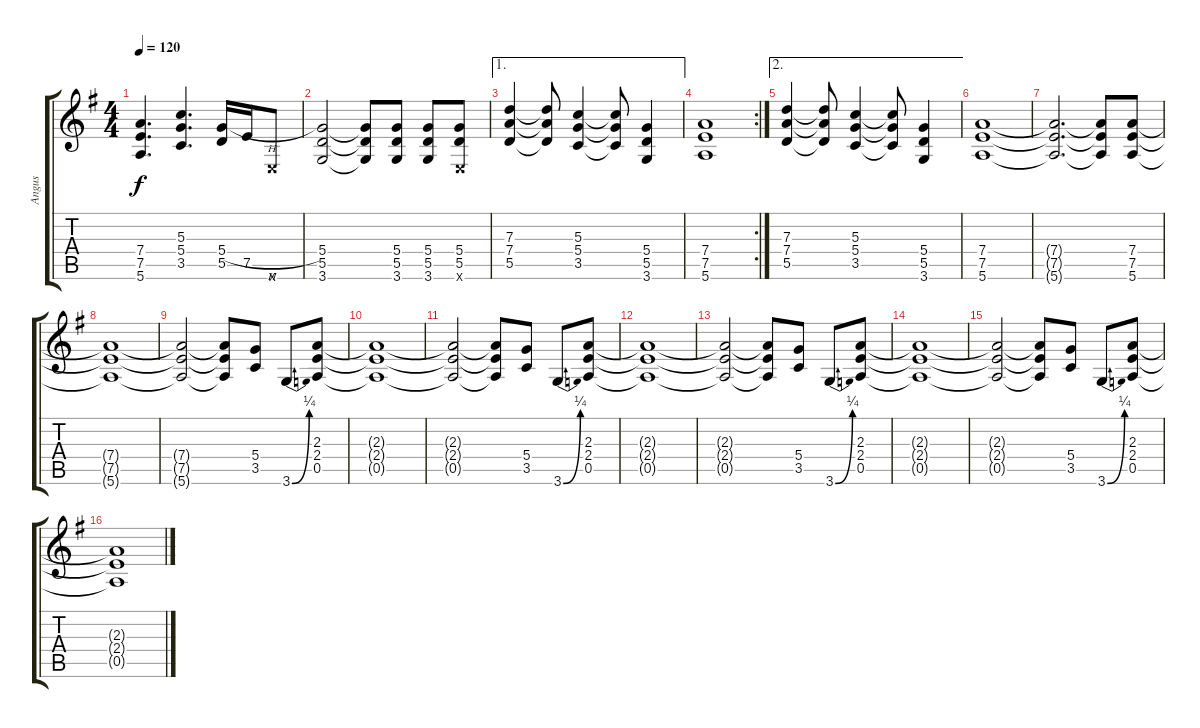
\track ("Angus" "Angus") {instrument overdrivenguitar}
\staff {score tabs}
\tuning (E4 B3 G3 D3 A2 E2) {hide}
\ts (4 4)
\tempo 120
\clef g2
\ks g
(7.4 7.5 5.6).4{d dy f} (5.3 5.4 3.5).4{d} (5.4{h} 5.5).16 7.5.16 0.6{x}.8 |
(5.4 5.5 3.6).2 (5.4{t} 5.5{t} 3.6{t}).8 (5.4 5.5 3.6).8 (5.4 5.5 3.6).8 (5.4 5.5 0.6{x}).8 |
\ae 1
(7.3 7.4 5.5).4 (7.3{t} 7.4{t} 5.5{t}).8 (5.3 5.4 3.5).4 (5.3{t} 5.4{t} 3.5{t}).8 (5.4 5.5 3.6).4 |
\rc 2
(7.4 7.5 5.6).1 |
\ae 2
(7.3 7.4 5.5).4 (7.3{t} 7.4{t} 5.5{t}).8 (5.3 5.4 3.5).4 (5.3{t} 5.4{t} 3.5{t}).8 (5.4 5.5 3.6).4 |
(7.4 7.5 5.6).1 |
(7.4{t} 7.5{t} 5.6{t}).2{d} (7.4{t} 7.5{t} 5.6{t}).8 (7.4 7.5 5.6).8 |
(7.4{t} 7.5{t} 5.6{t}).1 |
(7.4{t} 7.5{t} 5.6{t}).2 (7.4{t} 7.5{t} 5.6{t}).8 (5.4 3.5).8 3.6{be (bend 0 0 60 1)}.8 (2.3 2.4 0.5).8 |
(2.3{t} 2.4{t} 0.5{t}).1 |
(2.3{t} 2.4{t} 0.5{t}).2 (2.3{t} 2.4{t} 0.5{t}).8 (5.4 3.5).8 3.6{be (bend 0 0 60 1)}.8 (2.3 2.4 0.5).8 |
(2.3{t} 2.4{t} 0.5{t}).1 |
(2.3{t} 2.4{t} 0.5{t}).2 (2.3{t} 2.4{t} 0.5{t}).8 (5.4 3.5).8 3.6{be (bend 0 0 60 1)}.8 (2.3 2.4 0.5).8 |
(2.3{t} 2.4{t} 0.5{t}).1 |
(2.3{t} 2.4{t} 0.5{t}).2 (2.3{t} 2.4{t} 0.5{t}).8 (5.4 3.5).8 3.6{be (bend 0 0 60 1)}.8 (2.3 2.4 0.5).8 |
(2.3{t} 2.4{t} 0.5{t}).1
